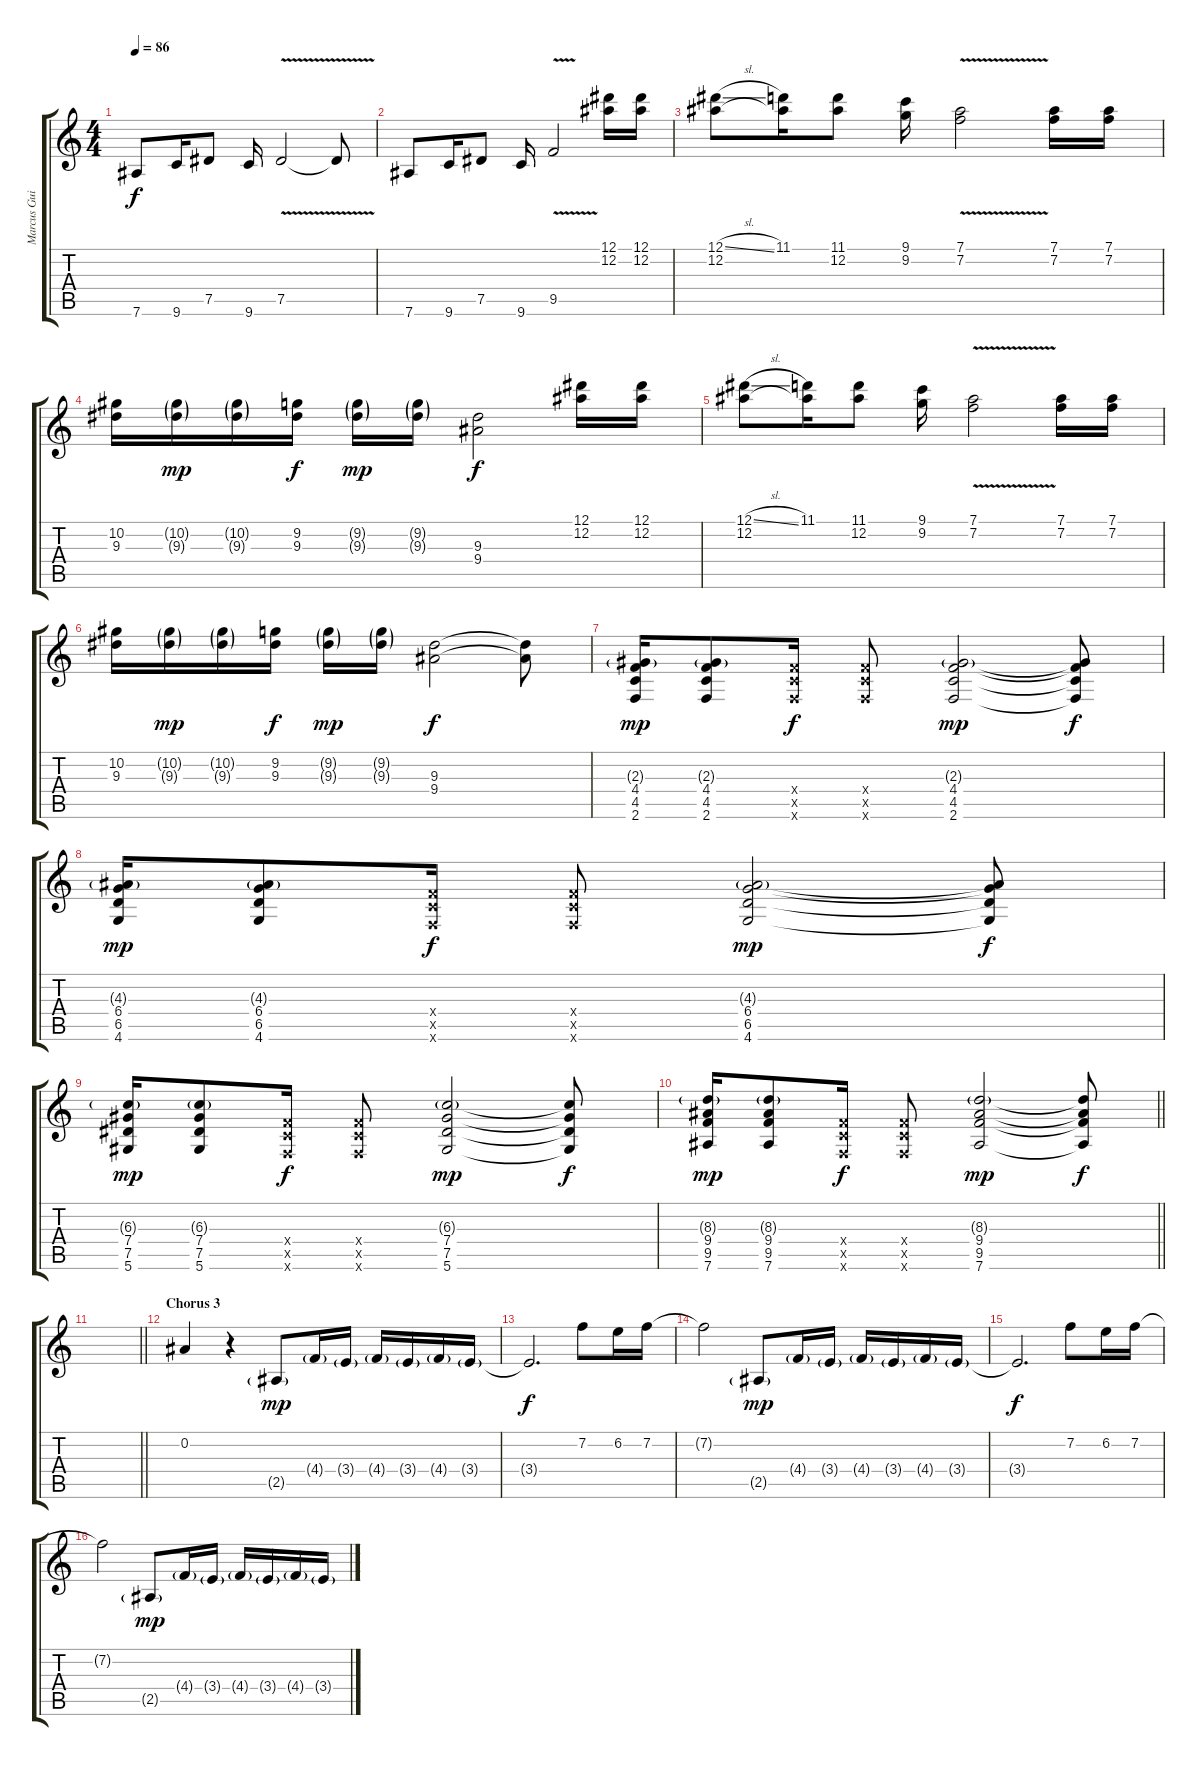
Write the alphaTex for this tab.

\track ("Marcus Guitar" "Marcus Gui") {instrument electricguitarclean}
\staff {score tabs}
\tuning (Eb4 Bb3 Gb3 Db3 Ab2 Eb2) {hide}
\ts (4 4)
\tempo 86
\clef g2
\ks c
7.6.8{dy f} 9.6.16 7.5.8 9.6.16 7.5{v}.2 7.5{t}.8 |
7.6.8 9.6.16 7.5.8 9.6.16 9.5{v}.2 (12.1 12.2).16 (12.1 12.2).16 |
(12.1{sl} 12.2).8 (11.1 12.2{t}).16 (11.1 12.2).8 (9.1 9.2).16 (7.1{v} 7.2{v}).2 (7.1 7.2).16 (7.1 7.2).16 |
(10.2 9.3).16 (10.2{g} 9.3{g}).16{dy mp} (10.2{g} 9.3{g}).16 (9.2 9.3).16{dy f} (9.2{g} 9.3{g}).16{dy mp} (9.2{g} 9.3{g}).16 (9.3 9.4).2{dy f} (12.1 12.2).16 (12.1 12.2).16 |
(12.1{sl} 12.2).8 (11.1 12.2{t}).16 (11.1 12.2).8 (9.1 9.2).16 (7.1{v} 7.2{v}).2 (7.1 7.2).16 (7.1 7.2).16 |
(10.2 9.3).16 (10.2{g} 9.3{g}).16{dy mp} (10.2{g} 9.3{g}).16 (9.2 9.3).16{dy f} (9.2{g} 9.3{g}).16{dy mp} (9.2{g} 9.3{g}).16 (9.3 9.4).2{dy f} (9.3{t} 9.4{t}).8 |
(2.3{g} 4.4 4.5 2.6).16{dy mp} (2.3{g} 4.4 4.5 2.6).8 (4.4{x} 4.5{x} 2.6{x}).16{dy f} (4.4{x} 4.5{x} 2.6{x}).8 (2.3{g} 4.4 4.5 2.6).2{dy mp} (2.3{t} 4.4{t} 4.5{t} 2.6{t}).8{dy f} |
(4.3{g} 6.4 6.5 4.6).16{dy mp} (4.3{g} 6.4 6.5 4.6).8 (4.4{x} 4.5{x} 2.6{x}).16{dy f} (4.4{x} 4.5{x} 2.6{x}).8 (4.3{g} 6.4 6.5 4.6).2{dy mp} (4.3{t} 6.4{t} 6.5{t} 4.6{t}).8{dy f} |
(6.3{g} 7.4 7.5 5.6).16{dy mp} (6.3{g} 7.4 7.5 5.6).8 (4.4{x} 4.5{x} 2.6{x}).16{dy f} (4.4{x} 4.5{x} 2.6{x}).8 (6.3{g} 7.4 7.5 5.6).2{dy mp} (6.3{t} 7.4{t} 7.5{t} 5.6{t}).8{dy f} |
\barLineRight lightlight
(8.3{g} 9.4 9.5 7.6).16{dy mp} (8.3{g} 9.4 9.5 7.6).8 (4.4{x} 4.5{x} 2.6{x}).16{dy f} (4.4{x} 4.5{x} 2.6{x}).8 (8.3{g} 9.4 9.5 7.6).2{dy mp} (8.3{t} 9.4{t} 9.5{t} 7.6{t}).8{dy f} |
\barLineRight lightlight
|
\section ("" "Chorus 3")
0.2.4 r.4 2.5{g}.8{dy mp} 4.4{g}.16 3.4{g}.16 4.4{g}.16 3.4{g}.16 4.4{g}.16 3.4{g}.16 |
3.4{t}.2{d dy f} 7.2.8 6.2.16 7.2.16 |
7.2{t}.2 2.5{g}.8{dy mp} 4.4{g}.16 3.4{g}.16 4.4{g}.16 3.4{g}.16 4.4{g}.16 3.4{g}.16 |
3.4{t}.2{d dy f} 7.2.8 6.2.16 7.2.16 |
7.2{t}.2 2.5{g}.8{dy mp} 4.4{g}.16 3.4{g}.16 4.4{g}.16 3.4{g}.16 4.4{g}.16 3.4{g}.16
